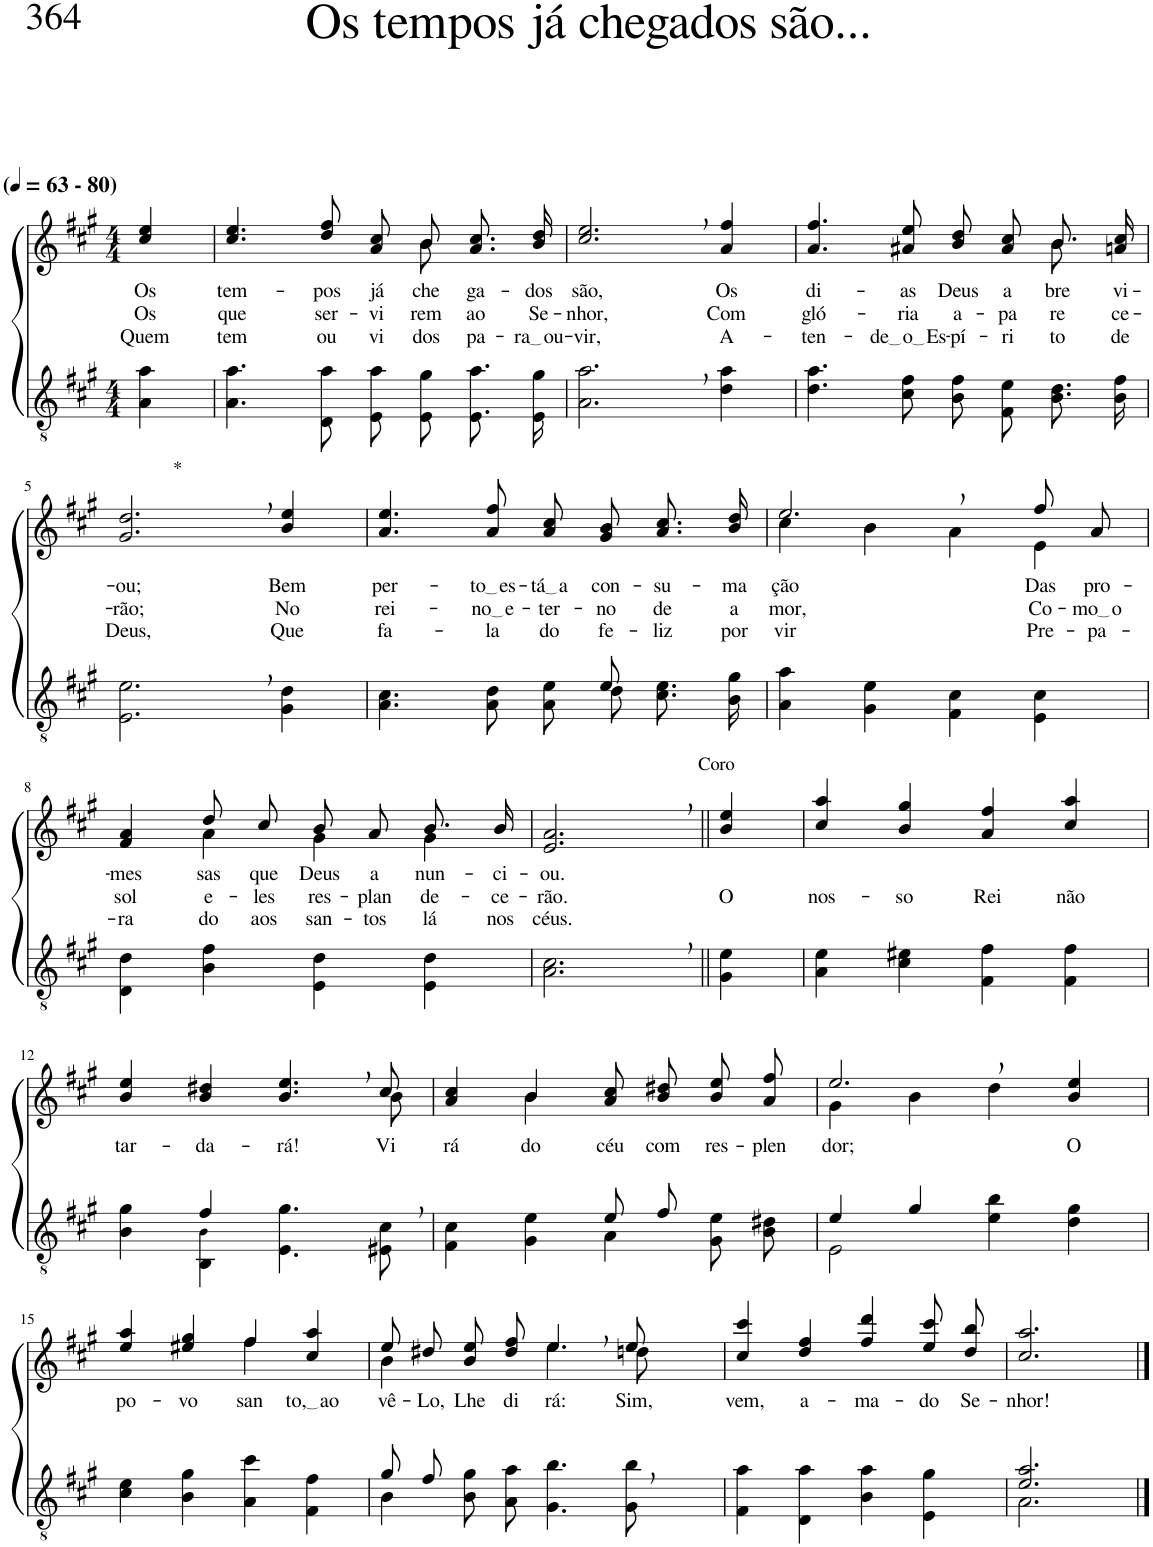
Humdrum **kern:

**kern	**kern	**text	**text	**text
*part2	*part1	*part1	*part1	*part1
*staff2	*staff1	*staff1	*staff1	*staff1
*I"Parte III e IV	*I"Parte I e II	*	*	*
*clefGv2	*clefG2	*	*	*
*Trd5c9	*Trd5c9	*	*	*
*k[f#c#g#]	*k[f#c#g#]	*	*	*
*M4/4	*M4/4	*	*	*
*MM63	*MM63	*	*	*
=1	=1	=1	=1	=1
!	!LO:TX:a:B:t=(	!	!	!
!	!LO:TX:a:B:t=- 80)	!	!	!
!	!	!LO:LY:b	!LO:LY:b	!LO:LY:b
4A\ 4a\	4cc#/ 4ee/	Os	Os	Quem
=2	=2	=2	=2	=2
!	!	!LO:LY:b	!LO:LY:b	!LO:LY:b
*	*^	*	*	*
4.A\ 4.a\	4.cc#/ 4.ee/	8ryy	tem-	que	tem
!	!	!	!LO:LY:b	!LO:LY:b	!LO:LY:b
*	*v	*v	*	*	*
8D\ 8a\	8dd/ 8ff#/	-pos	ser-	ou
!	!	!LO:LY:b	!LO:LY:b	!LO:LY:b
8E\ 8a\L	8a/ 8cc#/L	já	-vi-	vi-
*	*^	*	*	*
!	!	!	!LO:LY:b	!LO:LY:b	!LO:LY:b
8E\ 8g#\J	8b/J	8b\	che-	-rem	-dos
!	!	!	!LO:LY:b	!LO:LY:b	!LO:LY:b
8.E\ 8.a\L	8.a\ 8.cc#\L	4ryy	-ga-	ao	pa-
!	!	!	!LO:LY:b	!LO:LY:b	!LO:LY:b
16E\ 16g#\Jk	16b\ 16dd\Jk	.	-dos	Se-	ra ou
*	*v	*v	*	*	*
=3	=3	=3	=3	=3
!	!	!LO:LY:b	!LO:LY:b	!LO:LY:b
2.A\, 2.a\,	2.cc#/, 2.ee/,	são,	-nhor,	-vir,
!	!	!LO:LY:b	!LO:LY:b	!LO:LY:b
4d\ 4a\	4a/ 4ff#/	Os	Com	A-
=4	=4	=4	=4	=4
!	!	!LO:LY:b	!LO:LY:b	!LO:LY:b
*	*^	*	*	*
4.d\ 4.a\	4.a/ 4.ff#/	2.ryy	di-	gló-	-ten-
!	!	!	!LO:LY:b	!LO:LY:b	!LO:LY:b
8c#\ 8f#\	8a#X/ 8ee/	.	-as	-ria	de o Es
!	!	!	!LO:LY:b	!LO:LY:b	!LO:LY:b
8B\ 8f#\L	8b\ 8dd\L	.	Deus	a-	-pí-
!	!	!	!LO:LY:b	!LO:LY:b	!LO:LY:b
8F#\ 8e\J	8a#\ 8cc#\J	.	a-	-pa-	-ri-
!	!	!	!LO:LY:b	!LO:LY:b	!LO:LY:b
8.B\ 8.d\L	8.b\L	8.b\	-bre-	-re-	-to
!	!	!	!LO:LY:b	!LO:LY:b	!LO:LY:b
16B\ 16f#\Jk	16an\ 16cc#\Jk	16ryy	-vi-	-ce-	de
!!LO:LB:g=z
=5	=5	=5	=5	=5	=5
!	!LO:TX:a:t=*	!	!	!	!
!	!	!	!LO:LY:b	!LO:LY:b	!LO:LY:b
*	*v	*v	*	*	*
2.E\, 2.e\,	2.g#/, 2.dd/,	-ou;	-rão;	Deus,
!	!	!LO:LY:b	!LO:LY:b	!LO:LY:b
4G#\ 4d\	4b/ 4ee/	Bem	No	Que
=6	=6	=6	=6	=6
*^	*	*	*	*
!	!	!	!LO:LY:b	!LO:LY:b	!LO:LY:b
2ryy	4.A\ 4.c#\	4.a/ 4.ee/	per-	rei-	fa-
!	!	!	!LO:LY:b	!LO:LY:b	!LO:LY:b
.	8A\ 8d\	8a/ 8ff#/	to es	no e	-la
!	!	!	!LO:LY:b	!LO:LY:b	!LO:LY:b
8ryy	8A\ 8e\L	8a/ 8cc#/L	tá a	-ter-	do
!	!	!	!LO:LY:b	!LO:LY:b	!LO:LY:b
8e/	8d\J	8g#/ 8b/J	con-	-no	fe-
!	!	!	!LO:LY:b	!LO:LY:b	!LO:LY:b
4ryy	8.c#\ 8.e\L	8.a\ 8.cc#\L	-su-	de	-liz
!	!	!	!LO:LY:b	!LO:LY:b	!LO:LY:b
.	16B\ 16g#\Jk	16b\ 16dd\Jk	-ma-	a-	por-
=7	=7	=7	=7	=7	=7
*	*	*^	*	*	*
!	!	!	!	!LO:LY:b	!LO:LY:b	!LO:LY:b
*v	*v	*	*	*	*	*
4A\ 4a\	2.ee,/	4cc#\	-ção	-mor,	-vir
4G#\ 4e\	.	4b\	.	.	.
4F#\ 4c#\	.	4a\	.	.	.
!	!	!	!LO:LY:b	!LO:LY:b	!LO:LY:b
4E\ 4c#\	8ff#/L	4e\	Das	Co-	Pre-
!	!	!	!LO:LY:b	!LO:LY:b	!LO:LY:b
.	8a/J	.	pro-	mo o	-pa-
!!LO:LB:g=z	!!
=8	=8	=8	=8	=8	=8
!	!	!	!LO:LY:b	!LO:LY:b	!LO:LY:b
4D\ 4d\	4f#/ 4a/	4ryy	-mes-	sol	-ra-
!	!	!	!LO:LY:b	!LO:LY:b	!LO:LY:b
4B\ 4f#\	8dd/L	4a\	sas	e-	do
!	!	!	!LO:LY:b	!LO:LY:b	!LO:LY:b
.	8cc#/J	.	que	-les	aos
!	!	!	!LO:LY:b	!LO:LY:b	!LO:LY:b
4E\ 4d\	8b/L	4g#\	Deus	res-	san-
!	!	!	!LO:LY:b	!LO:LY:b	!LO:LY:b
.	8a/J	.	a-	-plan-	-tos
!	!	!	!LO:LY:b	!LO:LY:b	!LO:LY:b
4E\ 4d\	8.b/L	4g#\	-nun-	-de-	lá
!	!	!	!LO:LY:b	!LO:LY:b	!LO:LY:b
.	16b/Jk	.	-ci-	-ce-	nos
*	*v	*v	*	*	*
=9	=9	=9	=9	=9
!	!LO:TX:a:t=Coro	!	!	!
!	!	!LO:LY:b	!LO:LY:b	!LO:LY:b
2.A\, 2.c#\,	2.e/, 2.a/,	-ou.	-rão.	céus.
=10||	=10||	=10||	=10||	=10||
!	!	!	!LO:LY:b	!
4G#\ 4e\	4b/ 4ee/	.	O	.
=11	=11	=11	=11	=11
!	!	!	!LO:LY:b	!
4A\ 4e\	4cc#/ 4aa/	.	nos-	.
!	!	!	!LO:LY:b	!
4c#\ 4e#X\	4b/ 4gg#/	.	-so	.
!	!	!	!LO:LY:b	!
4F#\ 4f#\	4a/ 4ff#/	.	Rei	.
!	!	!	!LO:LY:b	!
4F#\ 4f#\	4cc#/ 4aa/	.	não	.
!!LO:LB:g=z
=12	=12	=12	=12	=12
*^	*	*	*	*
!	!	!	!LO:LY:b	!	!
*	*	*^	*	*	*
4ryy	4B\ 4g#\	4b/ 4ee/	2..ryy	tar-	.	.
!	!	!	!	!LO:LY:b	!	!
4f#/	4BB\ 4B!\	4b/ 4dd#X/	.	-da-	.	.
!	!	!	!	!LO:LY:b	!	!
2ryy	4.E\ 4.g#\	4.b/, 4.ee/,	.	-rá!	.	.
!	!	!	!	!LO:LY:b	!	!
.	8E#X\ 8c#\	8cc#/	8b\	Vi-	.	.
=13	=13	=13	=13	=13	=13	=13
!	!	!	!	!LO:LY:b	!	!
2ryy	4F#\ 4c#\	4a/ 4cc#/	4ryy	-rá	.	.
!	!	!	!	!LO:LY:b	!	!
.	4G#\ 4e\	4b/	4b\	do	.	.
!	!	!	!	!LO:LY:b	!	!
8e/L	4A\	8a\ 8cc#\L	2ryy	céu	.	.
!	!	!	!	!LO:LY:b	!	!
8f#/J	.	8b\ 8dd#X\J	.	com	.	.
!	!	!	!	!LO:LY:b	!	!
4ryy	8G#\ 8e\L	8b\ 8ee\L	.	res-	.	.
!	!	!	!	!LO:LY:b	!	!
.	8B\ 8d#X\J	8a\ 8ff#\J	.	-plen-	.	.
=14	=14	=14	=14	=14	=14	=14
!	!	!	!	!LO:LY:b	!	!
4e/	2E\	2.ee,/	4g#\	-dor;	.	.
4g#/	.	.	4b\	.	.	.
2ryy	4e\ 4b\	.	4dd\	.	.	.
!	!	!	!	!LO:LY:b	!	!
.	4d\ 4g#\	4b/ 4ee/	4ryy	O	.	.
!!LO:LB:g=z	!!
=15	=15	=15	=15	=15	=15	=15
!	!	!	!	!LO:LY:b	!	!
*v	*v	*	*	*	*	*
4c#\ 4e\	2ryy	4ee/ 4aa/	po-	.	.
!	!	!	!LO:LY:b	!	!
4B\ 4g#\	.	4ee#X/ 4gg#/	-vo	.	.
!	!	!	!LO:LY:b	!	!
4A\ 4cc#\	4ff#\	4ff#/	san-	.	.
!	!	!	!LO:LY:b	!	!
4F#\ 4f#\	4ryy	4cc#/ 4aa/	to, ao	.	.
=16	=16	=16	=16	=16	=16
*^	*	*	*	*	*
!	!	!	!	!LO:LY:b	!	!
8g#/L	4B\	8ee/L	4b\	vê-	.	.
!	!	!	!	!LO:LY:b	!	!
8f#/J	.	8dd#X/J	.	-Lo,	.	.
!	!	!	!	!LO:LY:b	!	!
4ryy	8B\ 8g#\L	8b\ 8ee\L	4ryy	Lhe	.	.
!	!	!	!	!LO:LY:b	!	!
.	8A\ 8a\J	8dd#\ 8ff#\J	.	di-	.	.
!	!	!	!	!LO:LY:b	!	!
2ryy	4.G#\ 4.b\	4.ee,/	4.ee\	-rá:	.	.
!	!	!	!	!LO:LY:b	!	!
.	8G#\ 8b\	8ee/	8ddn\	Sim,	.	.
=17	=17	=17	=17	=17	=17	=17
!	!	!	!	!LO:LY:b	!	!
*v	*v	*	*	*	*	*
*	*v	*v	*	*	*
4F#\ 4a\	4cc#/ 4ccc#/	vem,	.	.
!	!	!LO:LY:b	!	!
4D\ 4a\	4dd/ 4ff#/	a-	.	.
!	!	!LO:LY:b	!	!
4B\ 4a\	4ff#/ 4ddd/	-ma-	.	.
!	!	!LO:LY:b	!	!
4E\ 4g#\	8ee\ 8ccc#\L	-do	.	.
!	!	!LO:LY:b	!	!
.	8dd\ 8bb\J	Se-	.	.
=18	=18	=18	=18	=18
*^	*	*	*	*
!	!	!	!LO:LY:b	!	!
2.e/ 2.a/	2.A\	2.cc#/ 2.aa/	-nhor!	.	.
*v	*v	*	*	*	*
==	==	==	==	==
*-	*-	*-	*-	*-
